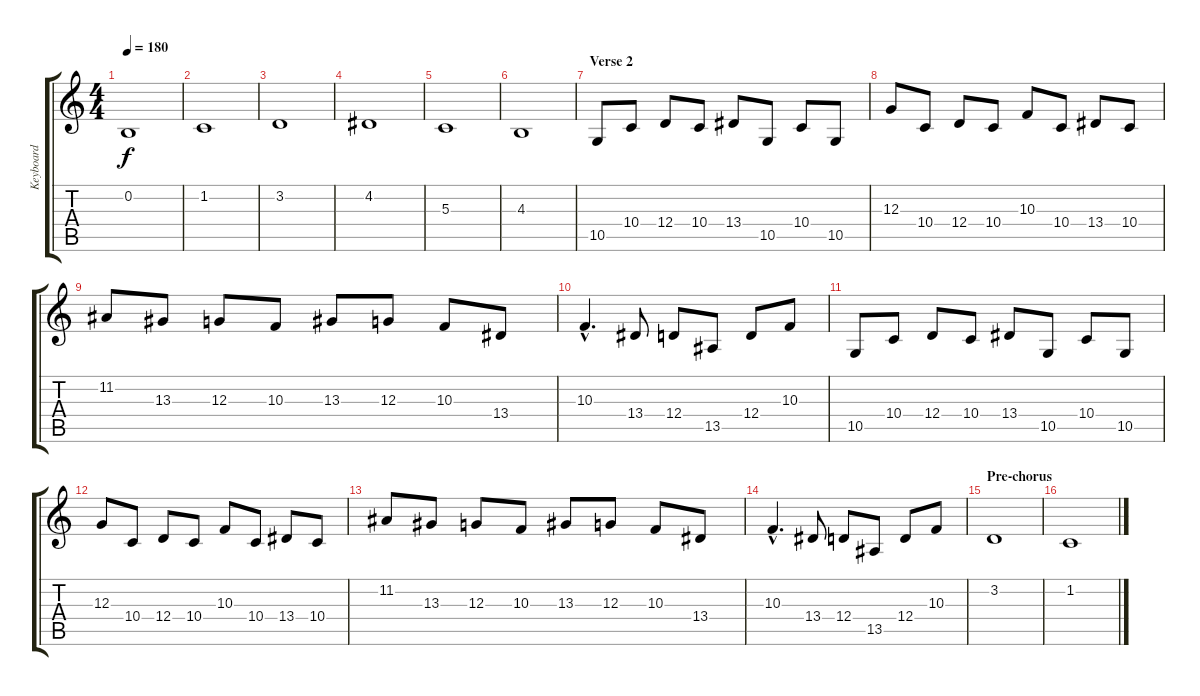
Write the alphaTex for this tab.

\track ("Keyboard" "Keyboard") {instrument brasssection}
\staff {score tabs}
\tuning (E4 B3 G3 D3 A2 E2) {hide}
\ts (4 4)
\tempo 180
\clef g2
\ks c
0.2.1{dy f} |
1.2.1 |
3.2.1 |
4.2.1 |
5.3.1 |
4.3.1 |
\section ("" "Verse 2")
10.5.8 10.4.8 12.4.8 10.4.8 13.4.8 10.5.8 10.4.8 10.5.8 |
12.3.8 10.4.8 12.4.8 10.4.8 10.3.8 10.4.8 13.4.8 10.4.8 |
11.2.8 13.3.8 12.3.8 10.3.8 13.3.8 12.3.8 10.3.8 13.4.8 |
10.3{hac}.4{d} 13.4.8 12.4.8 13.5.8 12.4.8 10.3.8 |
10.5.8 10.4.8 12.4.8 10.4.8 13.4.8 10.5.8 10.4.8 10.5.8 |
12.3.8 10.4.8 12.4.8 10.4.8 10.3.8 10.4.8 13.4.8 10.4.8 |
11.2.8 13.3.8 12.3.8 10.3.8 13.3.8 12.3.8 10.3.8 13.4.8 |
10.3{hac}.4{d} 13.4.8 12.4.8 13.5.8 12.4.8 10.3.8 |
\section ("" "Pre-chorus")
3.2.1 |
1.2.1
